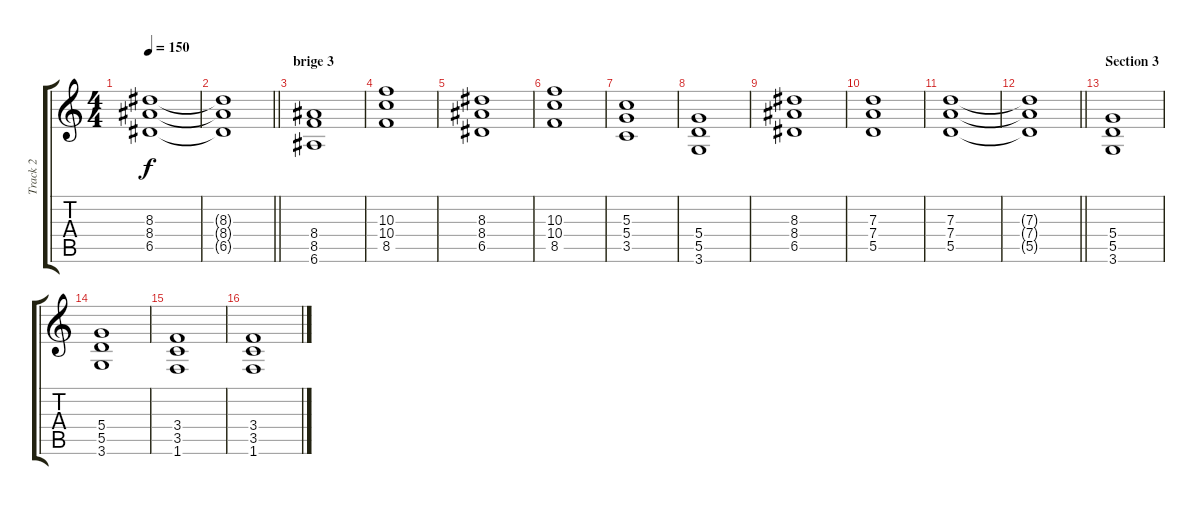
\track ("Track 2" "Track 2") {instrument distortionguitar}
\staff {score tabs}
\tuning (E4 B3 G3 D3 A2 E2) {hide}
\ts (4 4)
\tempo 150
\clef g2
\ks c
(8.3 8.4 6.5).1{dy f} |
\barLineRight lightlight
(8.3{t} 8.4{t} 6.5{t}).1 |
\section ("" "brige 3")
(8.4 8.5 6.6).1 |
(10.3 10.4 8.5).1 |
(8.3 8.4 6.5).1 |
(10.3 10.4 8.5).1 |
(5.3 5.4 3.5).1 |
(5.4 5.5 3.6).1 |
(8.3 8.4 6.5).1 |
(7.3 7.4 5.5).1 |
(7.3 7.4 5.5).1 |
\barLineRight lightlight
(7.3{t} 7.4{t} 5.5{t}).1 |
\section ("" "Section 3")
(5.4 5.5 3.6).1 |
(5.4 5.5 3.6).1 |
(3.4 3.5 1.6).1 |
(3.4 3.5 1.6).1
